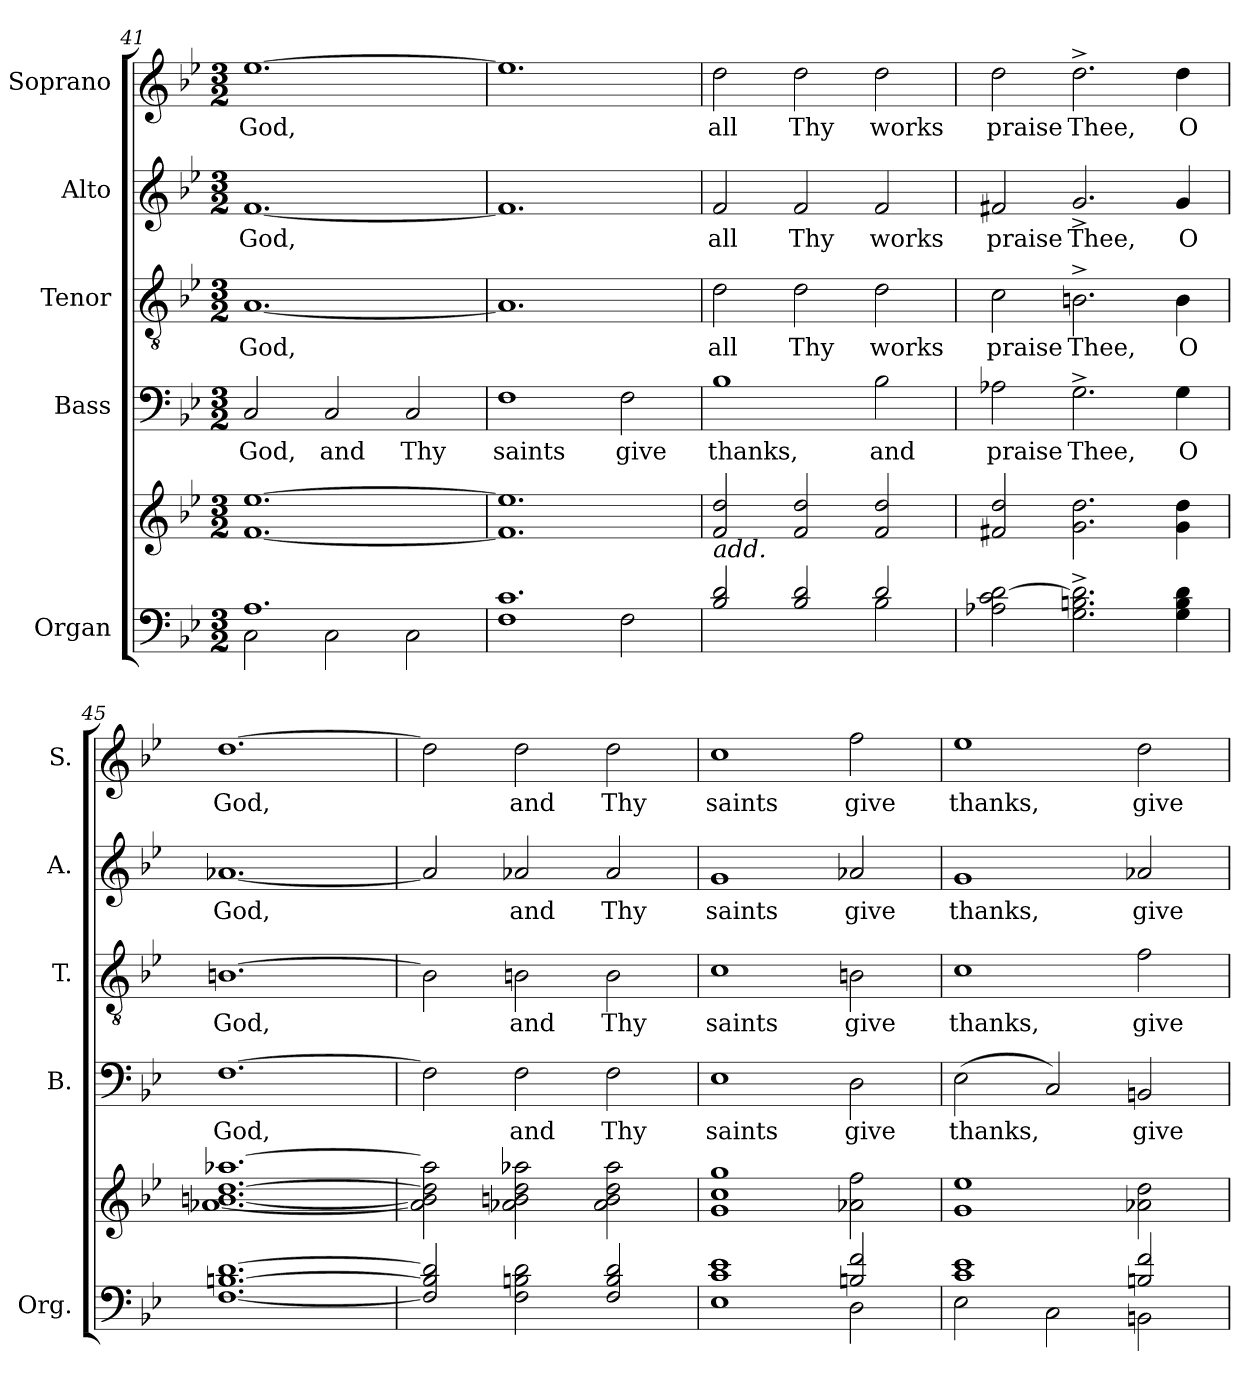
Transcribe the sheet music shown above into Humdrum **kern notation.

**kern	**kern	**kern	**text	**kern	**text	**kern	**text	**kern	**text
*part5	*part5	*part4	*part4	*part3	*part3	*part2	*part2	*part1	*part1
*staff6	*staff5	*staff4	*staff4	*staff3	*staff3	*staff2	*staff2	*staff1	*staff1
*I"Organ	*	*I"Bass	*	*I"Tenor	*	*I"Alto	*	*I"Soprano	*
*I'Org.	*	*I'B.	*	*I'T.	*	*I'A.	*	*I'S.	*
*clefF4	*clefG2	*clefF4	*	*clefGv2	*	*clefG2	*	*clefG2	*
*	*	*	*	*ITrd7c12	*	*	*	*	*
*k[b-e-]	*k[b-e-]	*k[b-e-]	*	*k[b-e-]	*	*k[b-e-]	*	*k[b-e-]	*
*B-:	*B-:	*B-:	*	*B-:	*	*B-:	*	*B-:	*
*M3/2	*M3/2	*M3/2	*	*M3/2	*	*M3/2	*	*M3/2	*
=41	=41	=41	=41	=41	=41	=41	=41	=41	=41
*^	*	*	*	*	*	*	*	*	*
!	!	!	!	!LO:LY:b:color=#000000	!	!	!	!	!	!
!	!	!	!	!	!	!LO:LY:b:color=#000000	!	!	!	!
!	!	!	!	!	!	!	!	!LO:LY:b:color=#000000	!	!
!	!	!	!	!	!	!	!	!	!	!LO:LY:b:color=#000000
1.Ai	2Ci\	[1.fi [1.ee-i	2Ci/	God,	[1.AAi	God,	[1.fi	God,	[1.ee-i	God,
!	!	!	!	!LO:LY:b:color=#000000	!	!	!	!	!	!
.	2Ci\	.	2Ci/	and	.	.	.	.	.	.
!	!	!	!	!LO:LY:b:color=#000000	!	!	!	!	!	!
.	2Ci\	.	2Ci/	Thy	.	.	.	.	.	.
=42	=42	=42	=42	=42	=42	=42	=42	=42	=42	=42
!	!	!	!	!LO:LY:b:color=#000000	!	!	!	!	!	!
1.ci	1Fi	1.fi] 1.ee-i]	1Fi	saints	1.AAi]	.	1.fi]	.	1.ee-i]	.
!	!	!	!	!LO:LY:b:color=#000000	!	!	!	!	!	!
.	2Fi\	.	2Fi\	give	.	.	.	.	.	.
=43	=43	=43	=43	=43	=43	=43	=43	=43	=43	=43
!	!	!	!	!LO:LY:b:color=#000000	!	!	!	!	!	!
!	!	!	!	!	!	!LO:LY:b:color=#000000	!	!	!	!
!	!	!	!	!	!	!	!	!LO:LY:b:color=#000000	!	!
!	!	!LO:TX:b:i:t=add.	!	!	!	!	!	!	!	!
!	!	!	!	!	!	!	!	!	!	!LO:LY:b:color=#000000
2B-i/ 2di	1ryy	2fi/ 2ddi	1B-i	thanks,	2Di\	all	2fi/	all	2ddi\	all
!	!	!	!	!	!	!LO:LY:b:color=#000000	!	!	!	!
!	!	!	!	!	!	!	!	!LO:LY:b:color=#000000	!	!
!	!	!	!	!	!	!	!	!	!	!LO:LY:b:color=#000000
2B-i/ 2di	.	2fi/ 2ddi	.	.	2Di\	Thy	2fi/	Thy	2ddi\	Thy
!	!	!	!	!LO:LY:b:color=#000000	!	!	!	!	!	!
!	!	!	!	!	!	!LO:LY:b:color=#000000	!	!	!	!
!	!	!	!	!	!	!	!	!LO:LY:b:color=#000000	!	!
!	!	!	!	!	!	!	!	!	!	!LO:LY:b:color=#000000
2di/	2B-i\	2fi/ 2ddi	2B-i\	and	2Di\	works	2fi/	works	2ddi\	works
*v	*v	*	*	*	*	*	*	*	*	*
!!LO:LB:g=z
=44	=44	=44	=44	=44	=44	=44	=44	=44	=44
*^	*	*	*	*	*	*	*	*	*
!	!	!	!	!LO:LY:b:color=#000000	!	!	!	!	!	!
*v	*v	*	*	*	*	*	*	*	*	*
*^	*	*	*	*	*	*	*	*	*
!	!	!	!	!	!	!LO:LY:b:color=#000000	!	!	!	!
*v	*v	*	*	*	*	*	*	*	*	*
*^	*	*	*	*	*	*	*	*	*
!	!	!	!	!	!	!	!	!LO:LY:b:color=#000000	!	!
*v	*v	*	*	*	*	*	*	*	*	*
*^	*	*	*	*	*	*	*	*	*
!	!	!	!	!	!	!	!	!	!	!LO:LY:b:color=#000000
*v	*v	*	*	*	*	*	*	*	*	*
2A-Xi\ 2ci [2di	2f#Xi/ 2ddi	2A-Xi\	praise	2Ci\	praise	2f#Xi/	praise	2ddi\	praise
!	!	!	!LO:LY:b:color=#000000	!	!	!	!	!	!
!	!	!	!	!	!LO:LY:b:color=#000000	!	!	!	!
!	!	!	!	!	!	!	!LO:LY:b:color=#000000	!	!
!	!	!	!	!	!	!	!	!	!LO:LY:b:color=#000000
2.Gi\^ 2.Bni^ 2.di]^	2.gi\ 2.ddi	2.G^i\	Thee,	2.BBn^i\	Thee,	2.g^i/	Thee,	2.dd^i\	Thee,
!	!	!	!LO:LY:b:color=#000000	!	!	!	!	!	!
!	!	!	!	!	!LO:LY:b:color=#000000	!	!	!	!
!	!	!	!	!	!	!	!LO:LY:b:color=#000000	!	!
!	!	!	!	!	!	!	!	!	!LO:LY:b:color=#000000
4Gi\ 4Bi 4di	4gi\ 4ddi	4Gi\	O	4BBi\	O	4gi/	O	4ddi\	O
=45	=45	=45	=45	=45	=45	=45	=45	=45	=45
!	!	!	!LO:LY:b:color=#000000	!	!	!	!	!	!
!	!	!	!	!	!LO:LY:b:color=#000000	!	!	!	!
!	!	!	!	!	!	!	!LO:LY:b:color=#000000	!	!
!	!	!	!	!	!	!	!	!	!LO:LY:b:color=#000000
[1.Fi [1.Bni [1.di	[1.a-Xi [1.bni [1.ddi [1.aa-Xi	[1.Fi	God,	[1.BBni	God,	[1.a-Xi	God,	[1.ddi	God,
=46	=46	=46	=46	=46	=46	=46	=46	=46	=46
2Fi/] 2Bi] 2di]	2a-i\] 2bi] 2ddi] 2aa-i]	2Fi\]	.	2BBi\]	.	2a-i/]	.	2ddi\]	.
!	!	!	!LO:LY:b:color=#000000	!	!	!	!	!	!
!	!	!	!	!	!LO:LY:b:color=#000000	!	!	!	!
!	!	!	!	!	!	!	!LO:LY:b:color=#000000	!	!
!	!	!	!	!	!	!	!	!	!LO:LY:b:color=#000000
2Fi\ 2Bni 2di	2a-Xi\ 2bni 2ddi 2aa-Xi	2Fi\	and	2BBni\	and	2a-Xi/	and	2ddi\	and
!	!	!	!LO:LY:b:color=#000000	!	!	!	!	!	!
!	!	!	!	!	!LO:LY:b:color=#000000	!	!	!	!
!	!	!	!	!	!	!	!LO:LY:b:color=#000000	!	!
!	!	!	!	!	!	!	!	!	!LO:LY:b:color=#000000
2Fi/ 2Bi 2di	2a-i\ 2bi 2ddi 2aa-i	2Fi\	Thy	2BBi\	Thy	2a-i/	Thy	2ddi\	Thy
=47	=47	=47	=47	=47	=47	=47	=47	=47	=47
*^	*	*	*	*	*	*	*	*	*
!	!	!	!	!LO:LY:b:color=#000000	!	!	!	!	!	!
!	!	!	!	!	!	!LO:LY:b:color=#000000	!	!	!	!
!	!	!	!	!	!	!	!	!LO:LY:b:color=#000000	!	!
!	!	!	!	!	!	!	!	!	!	!LO:LY:b:color=#000000
1E-i 1ci 1e-i	1ryy	1gi 1cci 1ggi	1E-i	saints	1Ci	saints	1gi	saints	1cci	saints
!	!	!	!	!LO:LY:b:color=#000000	!	!	!	!	!	!
!	!	!	!	!	!	!LO:LY:b:color=#000000	!	!	!	!
!	!	!	!	!	!	!	!	!LO:LY:b:color=#000000	!	!
!	!	!	!	!	!	!	!	!	!	!LO:LY:b:color=#000000
2Bni/ 2fi	2Di\	2a-Xi\ 2ffi	2Di\	give	2BBni\	give	2a-Xi/	give	2ffi\	give
=48	=48	=48	=48	=48	=48	=48	=48	=48	=48	=48
!	!	!	!	!LO:LY:b:color=#000000	!	!	!	!	!	!
!	!	!	!	!	!	!LO:LY:b:color=#000000	!	!	!	!
!	!	!	!	!	!	!	!	!LO:LY:b:color=#000000	!	!
!	!	!	!	!	!	!	!	!	!	!LO:LY:b:color=#000000
1ci 1e-i	2E-i\	1gi 1ee-i	(2E-i\	thanks,	1Ci	thanks,	1gi	thanks,	1ee-i	thanks,
.	2Ci\	.	2Ci/)	.	.	.	.	.	.	.
!	!	!	!	!LO:LY:b:color=#000000	!	!	!	!	!	!
!	!	!	!	!	!	!LO:LY:b:color=#000000	!	!	!	!
!	!	!	!	!	!	!	!	!LO:LY:b:color=#000000	!	!
!	!	!	!	!	!	!	!	!	!	!LO:LY:b:color=#000000
2Bni/ 2fi	2BBni\	2a-Xi\ 2ddi	2BBni/	give	2Fi\	give	2a-Xi/	give	2ddi\	give
*v	*v	*	*	*	*	*	*	*	*	*
=	=	=	=	=	=	=	=	=	=
*-	*-	*-	*-	*-	*-	*-	*-	*-	*-
